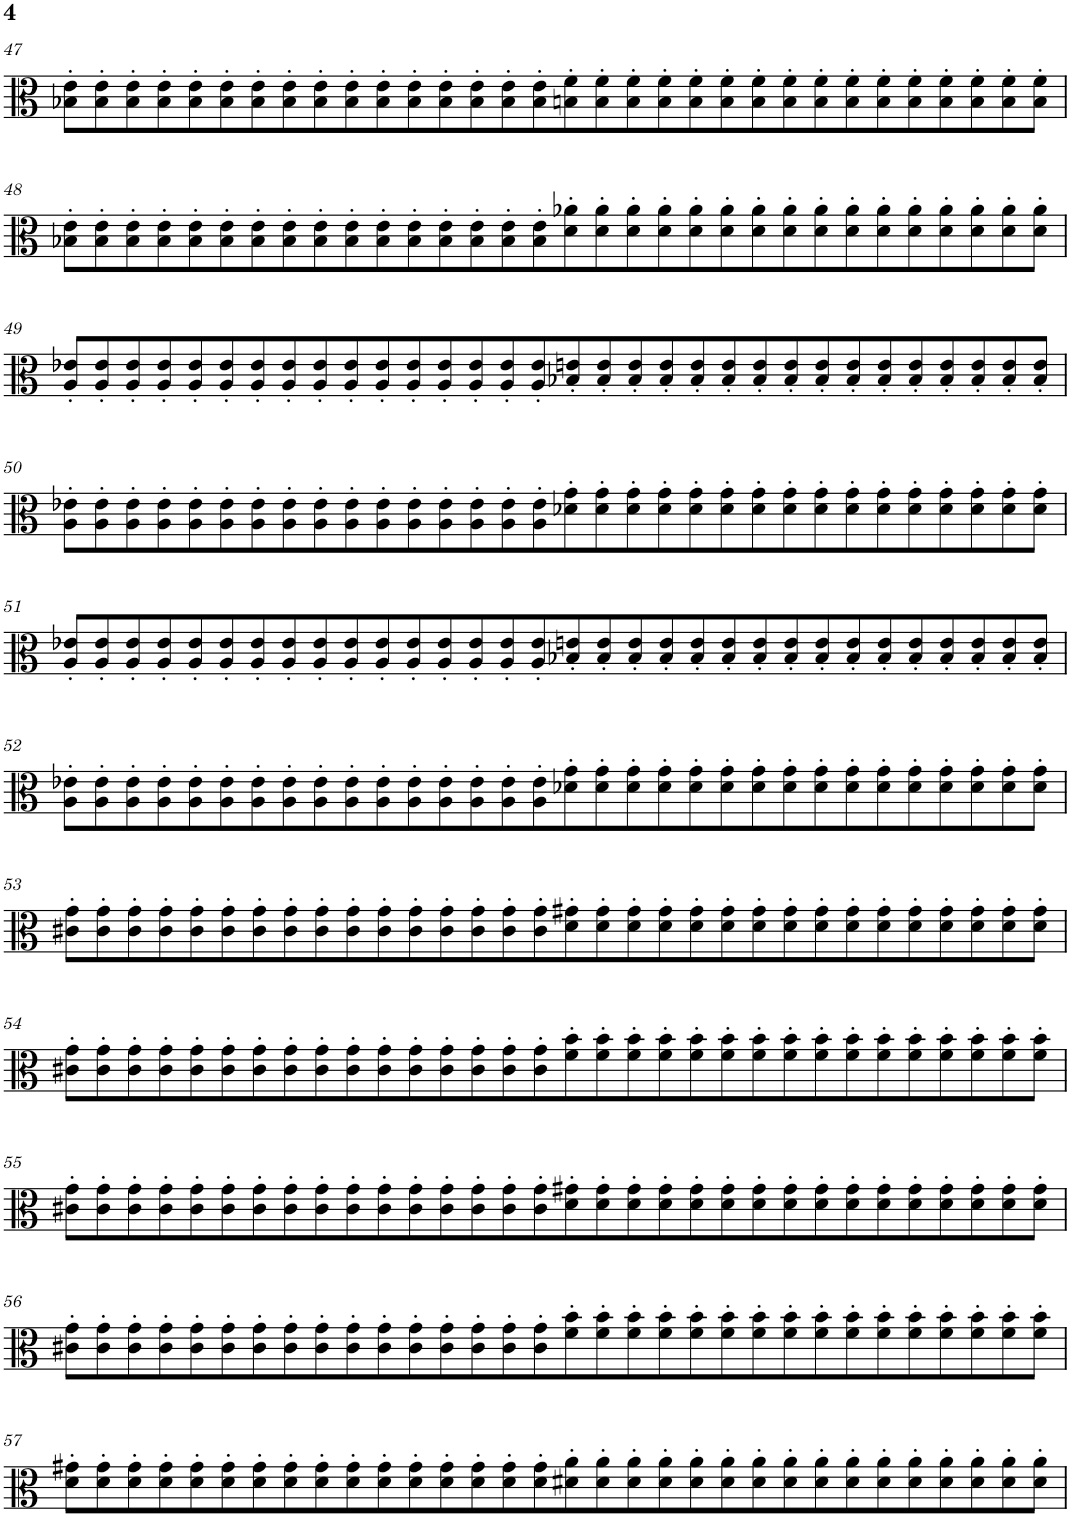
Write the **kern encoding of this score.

**kern
*part1
*staff1
*I"Viola
*I'Vla.
!!LO:PB:g=z
*clefC3
*k[]
*M16/4
=47
8B-X\' 8e\'L
8B-\' 8e\'
8B-\' 8e\'
8B-\' 8e\'
8B-\' 8e\'
8B-\' 8e\'
8B-\' 8e\'
8B-\' 8e\'
8B-\' 8e\'
8B-\' 8e\'
8B-\' 8e\'
8B-\' 8e\'
8B-\' 8e\'
8B-\' 8e\'
8B-\' 8e\'
8B-\' 8e\'
8Bn\' 8f\'
8B\' 8f\'
8B\' 8f\'
8B\' 8f\'
8B\' 8f\'
8B\' 8f\'
8B\' 8f\'
8B\' 8f\'
8B\' 8f\'
8B\' 8f\'
8B\' 8f\'
8B\' 8f\'
8B\' 8f\'
8B\' 8f\'
8B\' 8f\'
8B\' 8f\'J
!!LO:LB:g=z
=48
8B-X\' 8e\'L
8B-\' 8e\'
8B-\' 8e\'
8B-\' 8e\'
8B-\' 8e\'
8B-\' 8e\'
8B-\' 8e\'
8B-\' 8e\'
8B-\' 8e\'
8B-\' 8e\'
8B-\' 8e\'
8B-\' 8e\'
8B-\' 8e\'
8B-\' 8e\'
8B-\' 8e\'
8B-\' 8e\'
8d\' 8a-X\'
8d\' 8a-\'
8d\' 8a-\'
8d\' 8a-\'
8d\' 8a-\'
8d\' 8a-\'
8d\' 8a-\'
8d\' 8a-\'
8d\' 8a-\'
8d\' 8a-\'
8d\' 8a-\'
8d\' 8a-\'
8d\' 8a-\'
8d\' 8a-\'
8d\' 8a-\'
8d\' 8a-\'J
!!LO:LB:g=z
=49
8A/' 8e-X/'L
8A/' 8e-/'
8A/' 8e-/'
8A/' 8e-/'
8A/' 8e-/'
8A/' 8e-/'
8A/' 8e-/'
8A/' 8e-/'
8A/' 8e-/'
8A/' 8e-/'
8A/' 8e-/'
8A/' 8e-/'
8A/' 8e-/'
8A/' 8e-/'
8A/' 8e-/'
8A/' 8e-/'
8B-X/' 8en/'
8B-/' 8e/'
8B-/' 8e/'
8B-/' 8e/'
8B-/' 8e/'
8B-/' 8e/'
8B-/' 8e/'
8B-/' 8e/'
8B-/' 8e/'
8B-/' 8e/'
8B-/' 8e/'
8B-/' 8e/'
8B-/' 8e/'
8B-/' 8e/'
8B-/' 8e/'
8B-/' 8e/'J
!!LO:LB:g=z
=50
8A\' 8e-X\'L
8A\' 8e-\'
8A\' 8e-\'
8A\' 8e-\'
8A\' 8e-\'
8A\' 8e-\'
8A\' 8e-\'
8A\' 8e-\'
8A\' 8e-\'
8A\' 8e-\'
8A\' 8e-\'
8A\' 8e-\'
8A\' 8e-\'
8A\' 8e-\'
8A\' 8e-\'
8A\' 8e-\'
8d-X\' 8g\'
8d-\' 8g\'
8d-\' 8g\'
8d-\' 8g\'
8d-\' 8g\'
8d-\' 8g\'
8d-\' 8g\'
8d-\' 8g\'
8d-\' 8g\'
8d-\' 8g\'
8d-\' 8g\'
8d-\' 8g\'
8d-\' 8g\'
8d-\' 8g\'
8d-\' 8g\'
8d-\' 8g\'J
!!LO:LB:g=z
=51
8A/' 8e-X/'L
8A/' 8e-/'
8A/' 8e-/'
8A/' 8e-/'
8A/' 8e-/'
8A/' 8e-/'
8A/' 8e-/'
8A/' 8e-/'
8A/' 8e-/'
8A/' 8e-/'
8A/' 8e-/'
8A/' 8e-/'
8A/' 8e-/'
8A/' 8e-/'
8A/' 8e-/'
8A/' 8e-/'
8B-X/' 8en/'
8B-/' 8e/'
8B-/' 8e/'
8B-/' 8e/'
8B-/' 8e/'
8B-/' 8e/'
8B-/' 8e/'
8B-/' 8e/'
8B-/' 8e/'
8B-/' 8e/'
8B-/' 8e/'
8B-/' 8e/'
8B-/' 8e/'
8B-/' 8e/'
8B-/' 8e/'
8B-/' 8e/'J
!!LO:LB:g=z
=52
8A\' 8e-X\'L
8A\' 8e-\'
8A\' 8e-\'
8A\' 8e-\'
8A\' 8e-\'
8A\' 8e-\'
8A\' 8e-\'
8A\' 8e-\'
8A\' 8e-\'
8A\' 8e-\'
8A\' 8e-\'
8A\' 8e-\'
8A\' 8e-\'
8A\' 8e-\'
8A\' 8e-\'
8A\' 8e-\'
8d-X\' 8g\'
8d-\' 8g\'
8d-\' 8g\'
8d-\' 8g\'
8d-\' 8g\'
8d-\' 8g\'
8d-\' 8g\'
8d-\' 8g\'
8d-\' 8g\'
8d-\' 8g\'
8d-\' 8g\'
8d-\' 8g\'
8d-\' 8g\'
8d-\' 8g\'
8d-\' 8g\'
8d-\' 8g\'J
!!LO:LB:g=z
=53
8c#X\' 8g\'L
8c#\' 8g\'
8c#\' 8g\'
8c#\' 8g\'
8c#\' 8g\'
8c#\' 8g\'
8c#\' 8g\'
8c#\' 8g\'
8c#\' 8g\'
8c#\' 8g\'
8c#\' 8g\'
8c#\' 8g\'
8c#\' 8g\'
8c#\' 8g\'
8c#\' 8g\'
8c#\' 8g\'
8d\' 8g#X\'
8d\' 8g#\'
8d\' 8g#\'
8d\' 8g#\'
8d\' 8g#\'
8d\' 8g#\'
8d\' 8g#\'
8d\' 8g#\'
8d\' 8g#\'
8d\' 8g#\'
8d\' 8g#\'
8d\' 8g#\'
8d\' 8g#\'
8d\' 8g#\'
8d\' 8g#\'
8d\' 8g#\'J
!!LO:LB:g=z
=54
8c#X\' 8g\'L
8c#\' 8g\'
8c#\' 8g\'
8c#\' 8g\'
8c#\' 8g\'
8c#\' 8g\'
8c#\' 8g\'
8c#\' 8g\'
8c#\' 8g\'
8c#\' 8g\'
8c#\' 8g\'
8c#\' 8g\'
8c#\' 8g\'
8c#\' 8g\'
8c#\' 8g\'
8c#\' 8g\'
8f\' 8b\'
8f\' 8b\'
8f\' 8b\'
8f\' 8b\'
8f\' 8b\'
8f\' 8b\'
8f\' 8b\'
8f\' 8b\'
8f\' 8b\'
8f\' 8b\'
8f\' 8b\'
8f\' 8b\'
8f\' 8b\'
8f\' 8b\'
8f\' 8b\'
8f\' 8b\'J
!!LO:LB:g=z
=55
8c#X\' 8g\'L
8c#\' 8g\'
8c#\' 8g\'
8c#\' 8g\'
8c#\' 8g\'
8c#\' 8g\'
8c#\' 8g\'
8c#\' 8g\'
8c#\' 8g\'
8c#\' 8g\'
8c#\' 8g\'
8c#\' 8g\'
8c#\' 8g\'
8c#\' 8g\'
8c#\' 8g\'
8c#\' 8g\'
8d\' 8g#X\'
8d\' 8g#\'
8d\' 8g#\'
8d\' 8g#\'
8d\' 8g#\'
8d\' 8g#\'
8d\' 8g#\'
8d\' 8g#\'
8d\' 8g#\'
8d\' 8g#\'
8d\' 8g#\'
8d\' 8g#\'
8d\' 8g#\'
8d\' 8g#\'
8d\' 8g#\'
8d\' 8g#\'J
!!LO:LB:g=z
=56
8c#X\' 8g\'L
8c#\' 8g\'
8c#\' 8g\'
8c#\' 8g\'
8c#\' 8g\'
8c#\' 8g\'
8c#\' 8g\'
8c#\' 8g\'
8c#\' 8g\'
8c#\' 8g\'
8c#\' 8g\'
8c#\' 8g\'
8c#\' 8g\'
8c#\' 8g\'
8c#\' 8g\'
8c#\' 8g\'
8f\' 8b\'
8f\' 8b\'
8f\' 8b\'
8f\' 8b\'
8f\' 8b\'
8f\' 8b\'
8f\' 8b\'
8f\' 8b\'
8f\' 8b\'
8f\' 8b\'
8f\' 8b\'
8f\' 8b\'
8f\' 8b\'
8f\' 8b\'
8f\' 8b\'
8f\' 8b\'J
!!LO:LB:g=z
=57
8d\' 8g#X\'L
8d\' 8g#\'
8d\' 8g#\'
8d\' 8g#\'
8d\' 8g#\'
8d\' 8g#\'
8d\' 8g#\'
8d\' 8g#\'
8d\' 8g#\'
8d\' 8g#\'
8d\' 8g#\'
8d\' 8g#\'
8d\' 8g#\'
8d\' 8g#\'
8d\' 8g#\'
8d\' 8g#\'
8d#X\' 8a\'
8d#\' 8a\'
8d#\' 8a\'
8d#\' 8a\'
8d#\' 8a\'
8d#\' 8a\'
8d#\' 8a\'
8d#\' 8a\'
8d#\' 8a\'
8d#\' 8a\'
8d#\' 8a\'
8d#\' 8a\'
8d#\' 8a\'
8d#\' 8a\'
8d#\' 8a\'
8d#\' 8a\'J
=
*-
